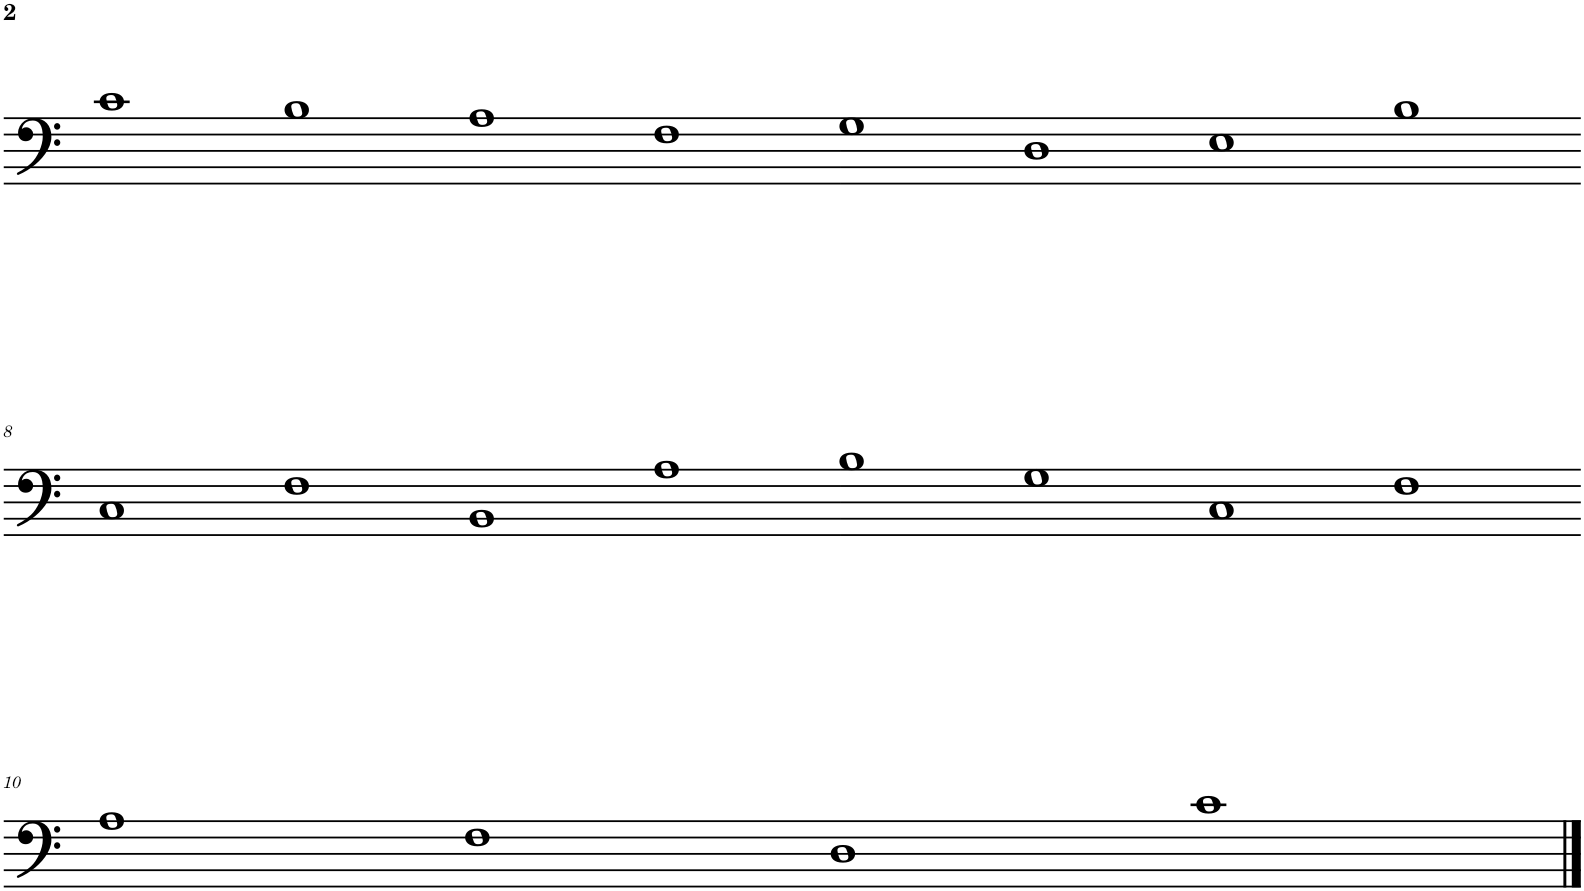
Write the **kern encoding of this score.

**kern
*part1
*staff1
*I"Piano
*I'Pno.
!!LO:PB:g=z
*clefF4
*k[]
*M8/2
=6
1c
1B
1A
1F
=7-
1G
1D
1E
1B
!!LO:LB:g=z
=8-
1C
1F
1BB
1A
=9-
1B
1G
1C
1F
!!LO:LB:g=z
=10-
1A
1F
1D
1c
==
*-
